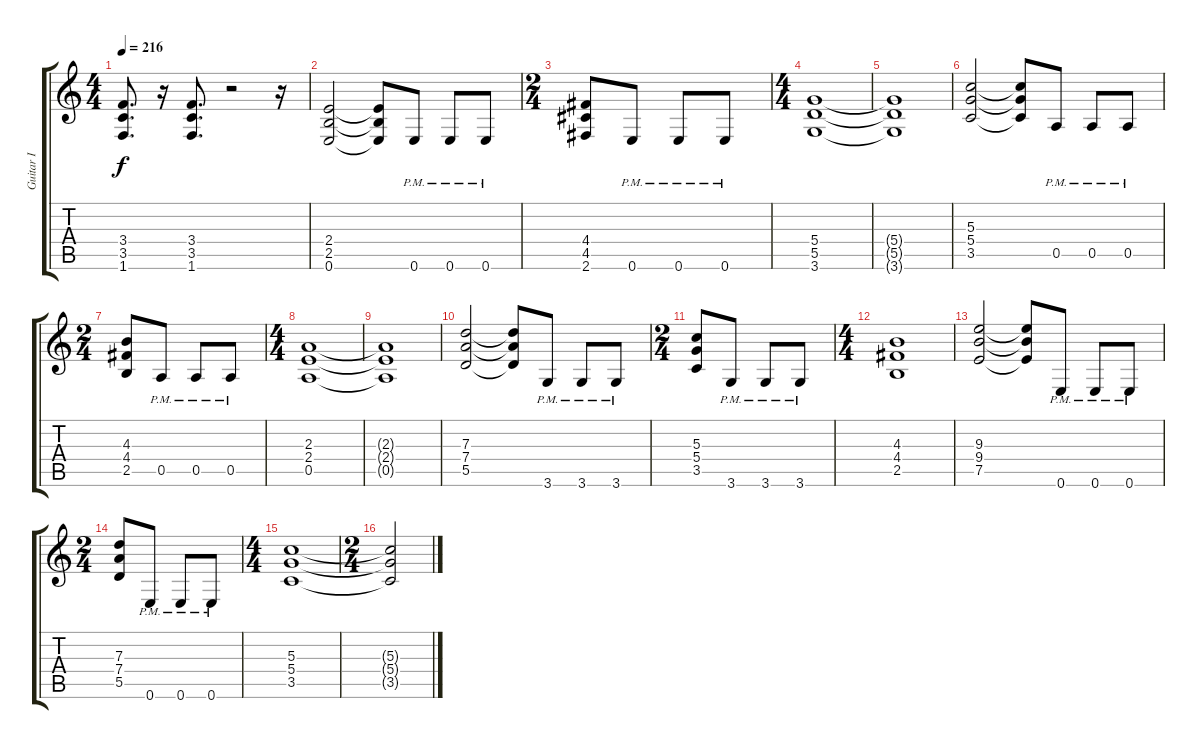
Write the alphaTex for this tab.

\track ("Guitar I" "Guitar I") {instrument distortionguitar}
\staff {score tabs}
\tuning (E4 B3 G3 D3 A2 E2) {hide}
\ts (4 4)
\tempo 216
\clef g2
\ks c
(3.4 3.5 1.6).8{d dy f} r.16 (3.4 3.5 1.6).8{d} r.2 r.16 |
(2.4 2.5 0.6).2 (2.4{t} 2.5{t} 0.6{t}).8 0.6{pm}.8 0.6{pm}.8 0.6{pm}.8 |
\ts (2 4)
(4.4 4.5 2.6).8 0.6{pm}.8 0.6{pm}.8 0.6{pm}.8 |
\ts (4 4)
(5.4 5.5 3.6).1 |
(5.4{t} 5.5{t} 3.6{t}).1 |
(5.3 5.4 3.5).2 (5.3{t} 5.4{t} 3.5{t}).8 0.5{pm}.8 0.5{pm}.8 0.5{pm}.8 |
\ts (2 4)
(4.3 4.4 2.5).8 0.5{pm}.8 0.5{pm}.8 0.5{pm}.8 |
\ts (4 4)
(2.3 2.4 0.5).1 |
(2.3{t} 2.4{t} 0.5{t}).1 |
(7.3 7.4 5.5).2 (7.3{t} 7.4{t} 5.5{t}).8 3.6{pm}.8 3.6{pm}.8 3.6{pm}.8 |
\ts (2 4)
(5.3 5.4 3.5).8 3.6{pm}.8 3.6{pm}.8 3.6{pm}.8 |
\ts (4 4)
(4.3 4.4 2.5).1 |
(9.3 9.4 7.5).2 (9.3{t} 9.4{t} 7.5{t}).8 0.6{pm}.8 0.6{pm}.8 0.6{pm}.8 |
\ts (2 4)
(7.3 7.4 5.5).8 0.6{pm}.8 0.6{pm}.8 0.6{pm}.8 |
\ts (4 4)
(5.3 5.4 3.5).1 |
\ts (2 4)
(5.3{t} 5.4{t} 3.5{t}).2
